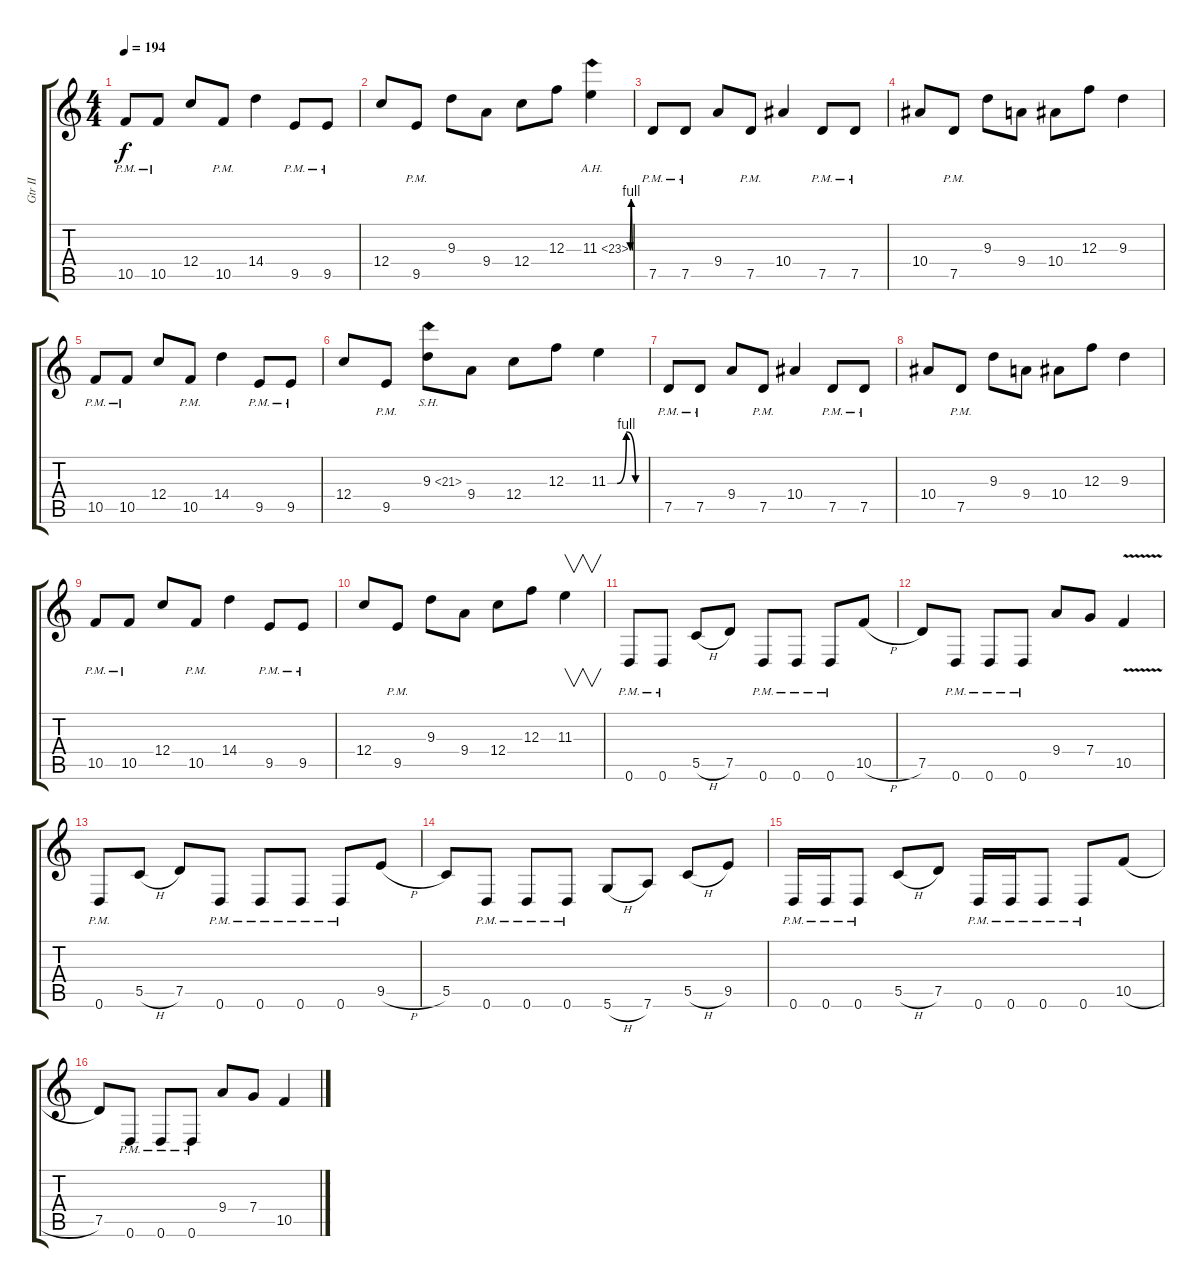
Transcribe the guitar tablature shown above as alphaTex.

\track ("Gtr II" "Gtr II") {instrument overdrivenguitar}
\staff {score tabs}
\tuning (D4 A3 F3 C3 G2 D2) {hide}
\ts (4 4)
\tempo 194
\clef g2
\ks c
10.5{pm}.8{dy f} 10.5{pm}.8 12.4.8 10.5{pm}.8 14.4.4 9.5{pm}.8 9.5{pm}.8 |
12.4.8 9.5{pm}.8 9.3.8 9.4.8 12.4.8 12.3.8 11.3{be (custom 0 0 15 0 30 4 45 0 60 0) ah 12}.4 |
7.5{pm}.8 7.5{pm}.8 9.4.8 7.5{pm}.8 10.4.4 7.5{pm}.8 7.5{pm}.8 |
10.4.8 7.5{pm}.8 9.3.8 9.4.8 10.4.8 12.3.8 9.3.4 |
10.5{pm}.8 10.5{pm}.8 12.4.8 10.5{pm}.8 14.4.4 9.5{pm}.8 9.5{pm}.8 |
12.4.8 9.5{pm}.8 9.3{sh 12}.8 9.4.8 12.4.8 12.3.8 11.3{be (custom 0 0 15 0 30 4 45 0 60 0)}.4 |
7.5{pm}.8 7.5{pm}.8 9.4.8 7.5{pm}.8 10.4.4 7.5{pm}.8 7.5{pm}.8 |
10.4.8 7.5{pm}.8 9.3.8 9.4.8 10.4.8 12.3.8 9.3.4 |
10.5{pm}.8 10.5{pm}.8 12.4.8 10.5{pm}.8 14.4.4 9.5{pm}.8 9.5{pm}.8 |
12.4.8 9.5{pm}.8 9.3.8 9.4.8 12.4.8 12.3.8 11.3.4{v} |
0.6{pm}.8 0.6{pm}.8 5.5{h}.8 7.5.8 0.6{pm}.8 0.6{pm}.8 0.6{pm}.8 10.5{h}.8 |
7.5.8 0.6{pm}.8 0.6{pm}.8 0.6{pm}.8 9.4.8 7.4.8 10.5{v}.4 |
0.6{pm}.8 5.5{h}.8 7.5.8 0.6{pm}.8 0.6{pm}.8 0.6{pm}.8 0.6{pm}.8 9.5{h}.8 |
5.5.8 0.6{pm}.8 0.6{pm}.8 0.6{pm}.8 5.6{h}.8 7.6.8 5.5{h}.8 9.5.8 |
0.6{pm}.16 0.6{pm}.16 0.6{pm}.8 5.5{h}.8 7.5.8 0.6{pm}.16 0.6{pm}.16 0.6{pm}.8 0.6{pm}.8 10.5{h}.8 |
7.5.8 0.6{pm}.8 0.6{pm}.8 0.6{pm}.8 9.4.8 7.4.8 10.5.4
